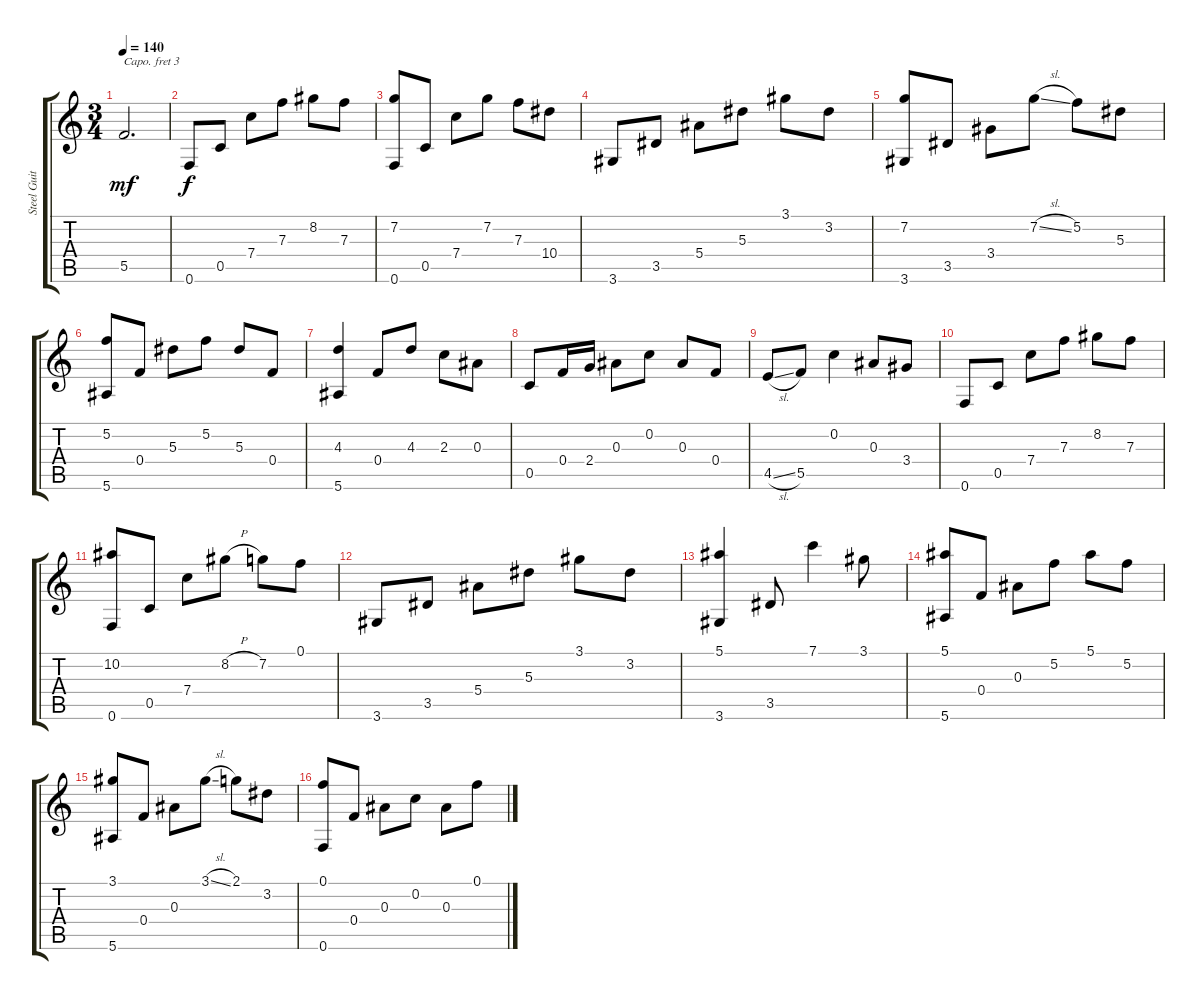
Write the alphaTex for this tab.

\track ("Steel Guitar" "Steel Guit") {instrument acousticguitarsteel}
\staff {score tabs}
\capo 3
\tuning (D4 A3 G3 D3 A2 D2) {hide}
\ts (3 4)
\tempo 140
\clef g2
\ks c
5.5.2{d dy mf} |
0.6.8{dy f} 0.5.8 7.4.8 7.3.8 8.2.8 7.3.8 |
(7.2 0.6).8 0.5.8 7.4.8 7.2.8 7.3.8 10.4.8 |
3.6.8 3.5.8 5.4.8 5.3.8 3.1.8 3.2.8 |
(7.2 3.6).8 3.5.8 3.4.8 7.2{sl}.8 5.2.8 5.3.8 |
(5.2 5.6).8 0.4.8 5.3.8 5.2.8 5.3.8 0.4.8 |
(4.3 5.6).4 0.4.8 4.3.8 2.3.8 0.3.8 |
0.5.8 0.4.16 2.4.16 0.3.8 0.2.8 0.3.8 0.4.8 |
4.5{sl}.8 5.5.8 0.2.4 0.3.8 3.4.8 |
0.6.8 0.5.8 7.4.8 7.3.8 8.2.8 7.3.8 |
(10.2 0.6).8 0.5.8 7.4.8 8.2{h}.8 7.2.8 0.1.8 |
3.6.8 3.5.8 5.4.8 5.3.8 3.1.8 3.2.8 |
(5.1 3.6).4 3.5.8 7.1.4 3.1.8 |
(5.1 5.6).8 0.4.8 0.3.8 5.2.8 5.1.8 5.2.8 |
(3.1 5.6).8 0.4.8 0.3.8 3.1{sl}.8 2.1.8 3.2.8 |
(0.1 0.6).8 0.4.8 0.3.8 0.2.8 0.3.8 0.1.8
